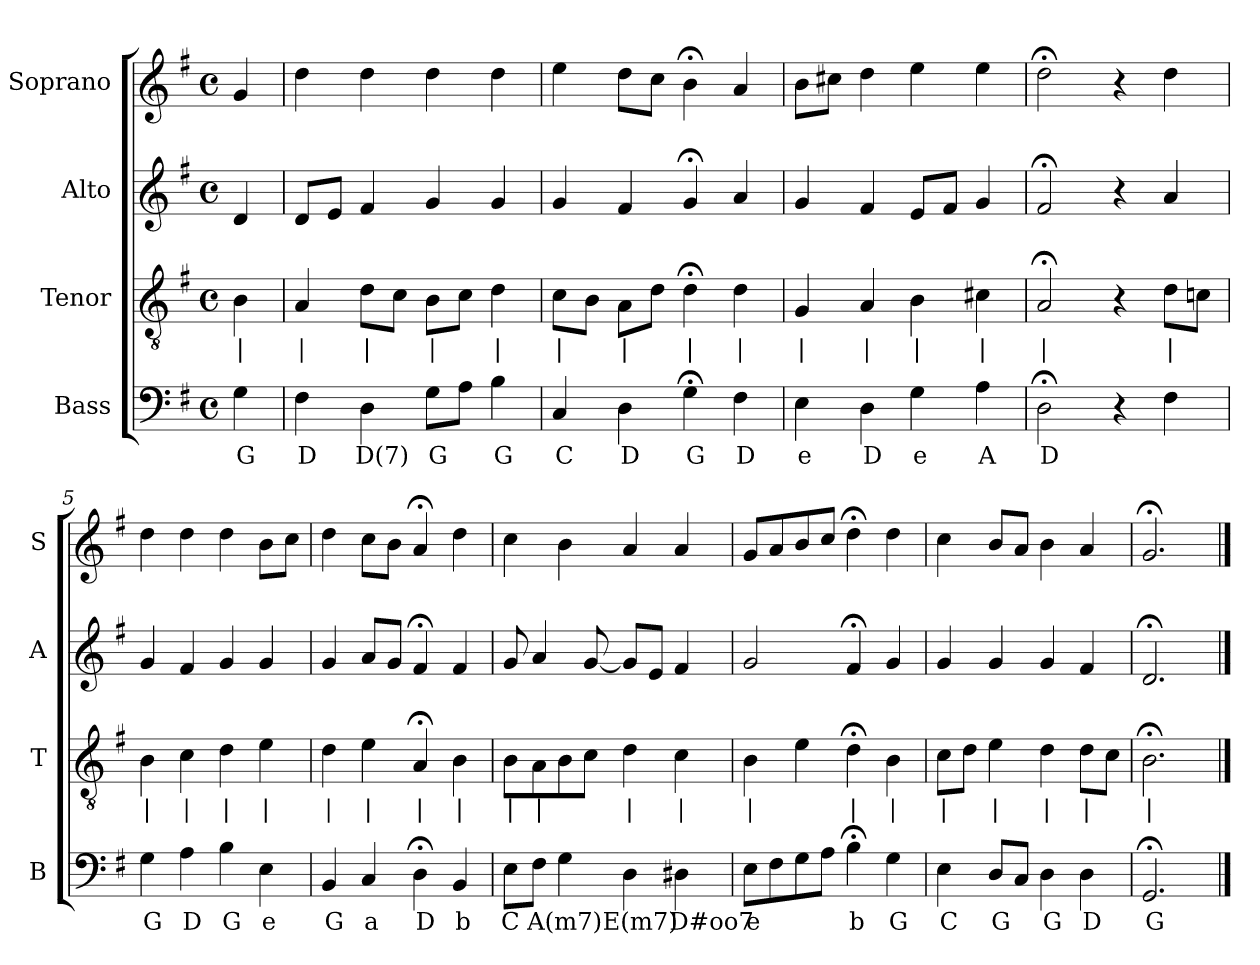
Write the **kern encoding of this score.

**kern	**text	**kern	**text	**kern	**kern
*part4	*part4	*part3	*part3	*part2	*part1
*staff4	*staff4	*staff3	*staff3	*staff2	*staff1
*I"Bass	*	*I"Tenor	*	*I"Alto	*I"Soprano
*I'B	*	*I'T	*	*I'A	*I'S
*clefF4	*	*clefGv2	*	*clefG2	*clefG2
*k[f#]	*	*k[f#]	*	*k[f#]	*k[f#]
*G:	*	*G:	*	*G:	*G:
*M4/4	*	*M4/4	*	*M4/4	*M4/4
*met(c)	*	*met(c)	*	*met(c)	*met(c)
*MM100	*	*MM100	*	*MM100	*MM100
=	=	=	=	=	=
4G	G	4B	|	4d	4g
=1	=1	=1	=1	=1	=1
4F#	D	4A	|	8dL	4dd
.	.	.	.	8eJ	.
4D	D(7)	8dL	|	4f#	4dd
.	.	8cJ	.	.	.
8GL	G	8BL	|	4g	4dd
8AJ	.	8cJ	.	.	.
4B	G	4d	|	4g	4dd
=2	=2	=2	=2	=2	=2
4C	C	8cL	|	4g	4ee
.	.	8BJ	.	.	.
4D	D	8AL	|	4f#	8ddL
.	.	8dJ	.	.	8ccJ
4G;<	G	4d;<	|	4g;<	4b;<
4F#	D	4d	|	4a	4a
=3	=3	=3	=3	=3	=3
4E	e	4G	|	4g	8bL
.	.	.	.	.	8cc#XJ
4D	D	4A	|	4f#	4dd
4G	e	4B	|	8eL	4ee
.	.	.	.	8f#J	.
4A	A	4c#X	|	4g	4ee
=4	=4	=4	=4	=4	=4
2D;<	D	2A;<	|	2f#;<	2dd;<
4r	.	4r	.	4r	4r
4F#	.	8dL	|	4a	4dd
.	.	8cnJ	.	.	.
=5	=5	=5	=5	=5	=5
4G	G	4B	|	4g	4dd
4A	D	4c	|	4f#	4dd
4B	G	4d	|	4g	4dd
4E	e	4e	|	4g	8bL
.	.	.	.	.	8ccJ
=6	=6	=6	=6	=6	=6
4BB	G	4d	|	4g	4dd
4C	a	4e	|	8aL	8ccL
.	.	.	.	8gJ	8bJ
4D;<	D	4A;<	|	4f#;<	4a;<
4BB	b	4B	|	4f#	4dd
=7	=7	=7	=7	=7	=7
8EL	C	8BL	|	8g	4cc
8F#J	A(m7)	8A	|	4a	.
4G	.	8B	.	.	4b
.	.	8cJ	.	[8g	.
4D	E(m7)	4d	|	8gL]	4a
.	.	.	.	8eJ	.
4D#X	D#oo7	4c	|	4f#	4a
=8	=8	=8	=8	=8	=8
8EL	e	4B	|	2g	8gL
8F#	.	.	.	.	8a
8G	.	4e	.	.	8b
8AJ	.	.	.	.	8ccJ
4B;<	b	4d;<	|	4f#;<	4dd;<
4G	G	4B	|	4g	4dd
=9	=9	=9	=9	=9	=9
4E	C	8cL	|	4g	4cc
.	.	8dJ	.	.	.
8DL	G	4e	|	4g	8bL
8CJ	.	.	.	.	8aJ
4D	G	4d	|	4g	4b
4D	D	8dL	|	4f#	4a
.	.	8cJ	.	.	.
=10	=10	=10	=10	=10	=10
2.GG;<	G	2.B;<	|	2.d;<	2.g;<
==	==	==	==	==	==
*-	*-	*-	*-	*-	*-
